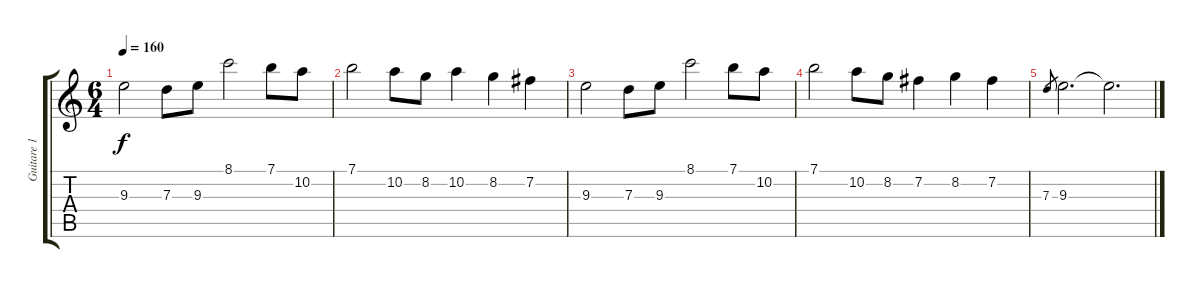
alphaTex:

\track ("Guitare 1" "Guitare 1") {instrument distortionguitar}
\staff {score tabs}
\tuning (E4 B3 G3 D3 A2 E2) {hide}
\ts (6 4)
\tempo 160
\clef g2
\ks c
9.3.2{dy f} 7.3.8 9.3.8 8.1.2 7.1.8 10.2.8 |
7.1.2 10.2.8 8.2.8 10.2.4 8.2.4 7.2.4 |
9.3.2 7.3.8 9.3.8 8.1.2 7.1.8 10.2.8 |
7.1.2 10.2.8 8.2.8 7.2.4 8.2.4 7.2.4 |
7.3.8{gr} 9.3.2{d} 9.3{t}.2{d}
